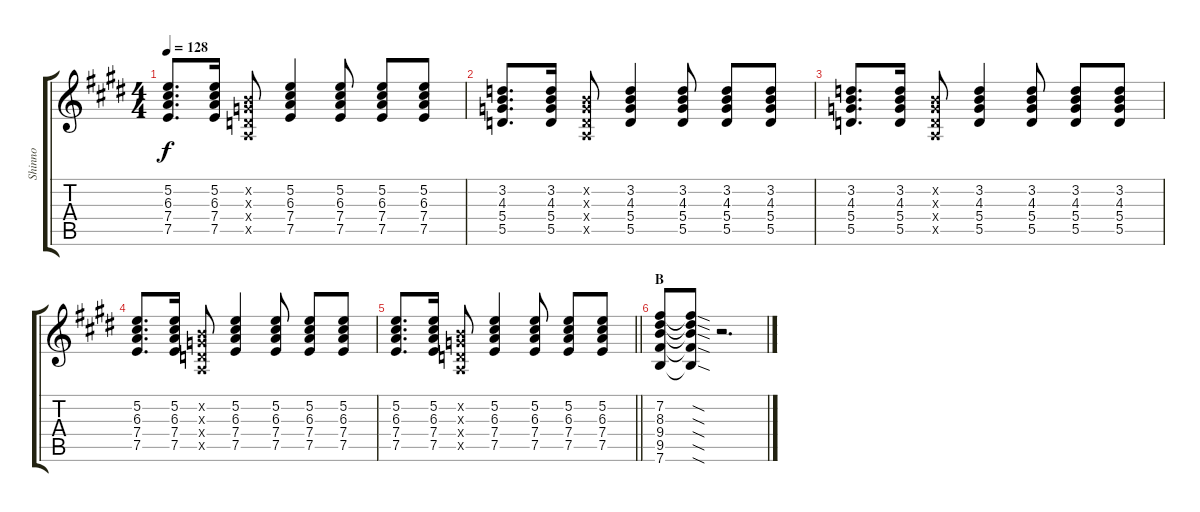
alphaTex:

\track ("Shinno" "Shinno") {instrument overdrivenguitar}
\staff {score tabs}
\tuning (E4 B3 G3 D3 A2 E2) {hide}
\ts (4 4)
\tempo 128
\clef g2
\ks e
(5.2 6.3 7.4 7.5).8{d dy f} (5.2 6.3 7.4 7.5).16 (0.2{x} 0.3{x} 0.4{x} 0.5{x}).8 (5.2 6.3 7.4 7.5).4 (5.2 6.3 7.4 7.5).8 (5.2 6.3 7.4 7.5).8 (5.2 6.3 7.4 7.5).8 |
(3.2 4.3 5.4 5.5).8{d} (3.2 4.3 5.4 5.5).16 (0.2{x} 0.3{x} 0.4{x} 0.5{x}).8 (3.2 4.3 5.4 5.5).4 (3.2 4.3 5.4 5.5).8 (3.2 4.3 5.4 5.5).8 (3.2 4.3 5.4 5.5).8 |
(3.2 4.3 5.4 5.5).8{d} (3.2 4.3 5.4 5.5).16 (0.2{x} 0.3{x} 0.4{x} 0.5{x}).8 (3.2 4.3 5.4 5.5).4 (3.2 4.3 5.4 5.5).8 (3.2 4.3 5.4 5.5).8 (3.2 4.3 5.4 5.5).8 |
(5.2 6.3 7.4 7.5).8{d} (5.2 6.3 7.4 7.5).16 (0.2{x} 0.3{x} 0.4{x} 0.5{x}).8 (5.2 6.3 7.4 7.5).4 (5.2 6.3 7.4 7.5).8 (5.2 6.3 7.4 7.5).8 (5.2 6.3 7.4 7.5).8 |
\barLineRight lightlight
(5.2 6.3 7.4 7.5).8{d} (5.2 6.3 7.4 7.5).16 (0.2{x} 0.3{x} 0.4{x} 0.5{x}).8 (5.2 6.3 7.4 7.5).4 (5.2 6.3 7.4 7.5).8 (5.2 6.3 7.4 7.5).8 (5.2 6.3 7.4 7.5).8 |
\section ("" "B")
(7.2 8.3 9.4 9.5 7.6).8 (7.2{sod t} 8.3{sod t} 9.4{sod t} 9.5{sod t} 7.6{sod t}).8 r.2{d}
